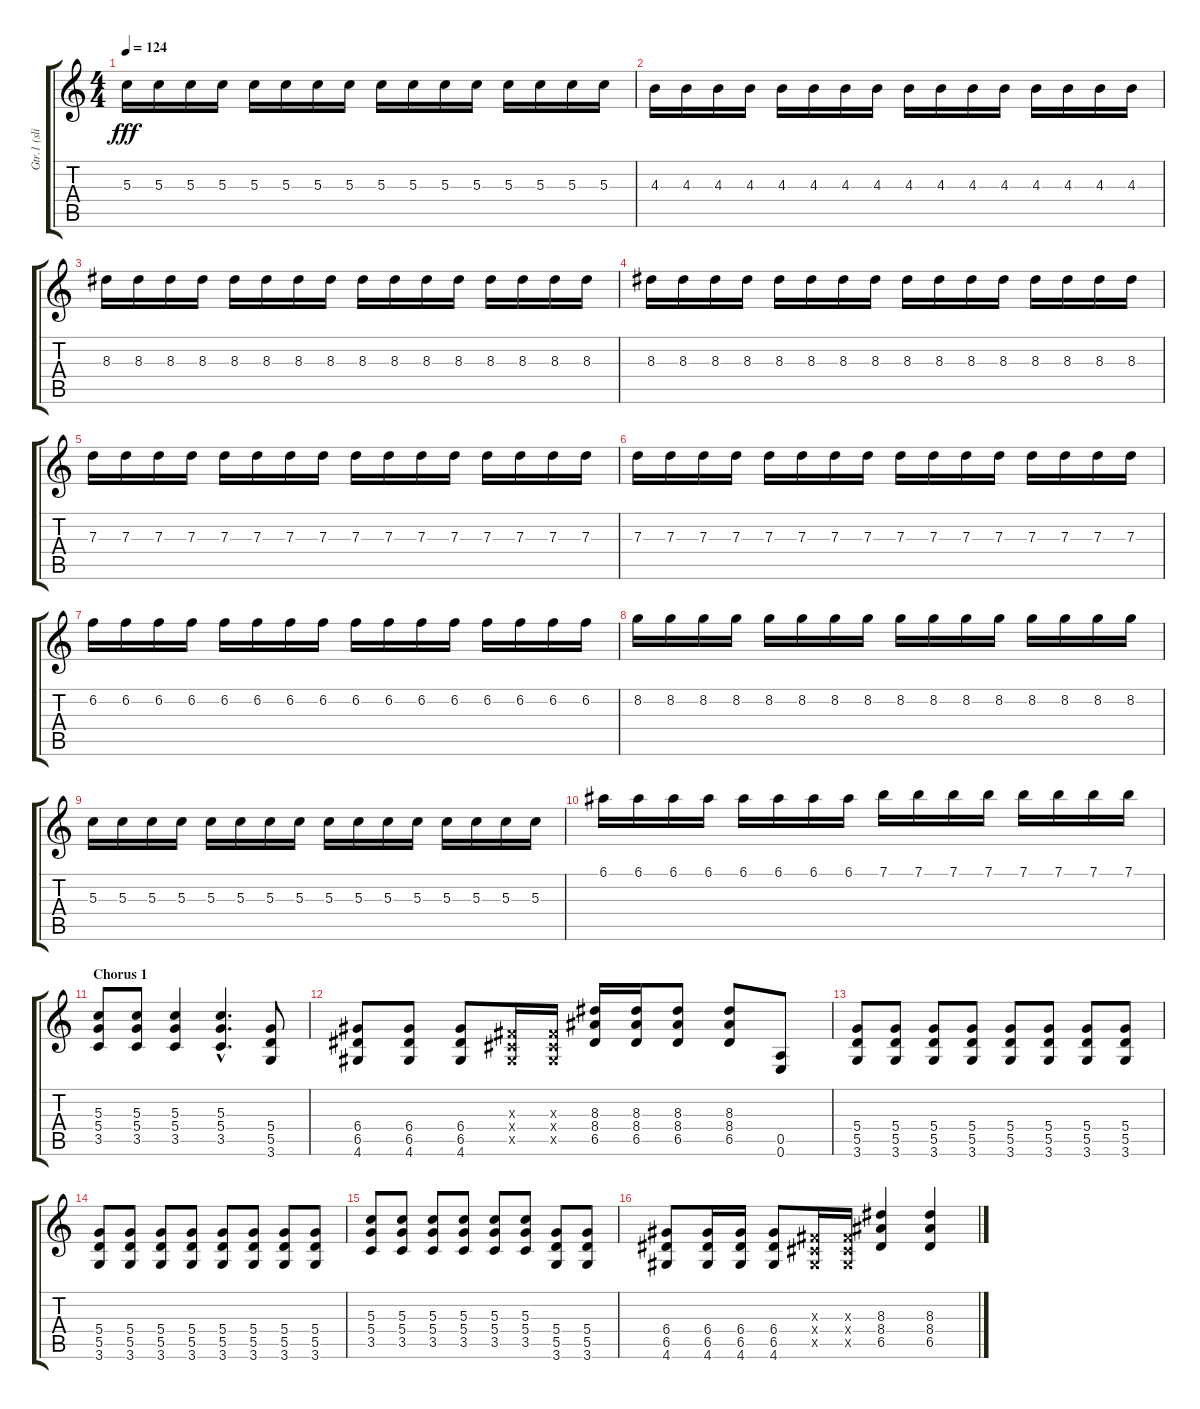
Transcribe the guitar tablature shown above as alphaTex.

\track ("Gtr.1 (slight disto.)" "Gtr.1 (sli") {instrument overdrivenguitar}
\staff {score tabs}
\tuning (E4 B3 G3 D3 A2 E2) {hide}
\ts (4 4)
\tempo 124
\clef g2
\ks c
5.3.16{dy fff} 5.3.16 5.3.16 5.3.16 5.3.16 5.3.16 5.3.16 5.3.16 5.3.16 5.3.16 5.3.16 5.3.16 5.3.16 5.3.16 5.3.16 5.3.16 |
4.3.16 4.3.16 4.3.16 4.3.16 4.3.16 4.3.16 4.3.16 4.3.16 4.3.16 4.3.16 4.3.16 4.3.16 4.3.16 4.3.16 4.3.16 4.3.16 |
8.3.16 8.3.16 8.3.16 8.3.16 8.3.16 8.3.16 8.3.16 8.3.16 8.3.16 8.3.16 8.3.16 8.3.16 8.3.16 8.3.16 8.3.16 8.3.16 |
8.3.16 8.3.16 8.3.16 8.3.16 8.3.16 8.3.16 8.3.16 8.3.16 8.3.16 8.3.16 8.3.16 8.3.16 8.3.16 8.3.16 8.3.16 8.3.16 |
7.3.16 7.3.16 7.3.16 7.3.16 7.3.16 7.3.16 7.3.16 7.3.16 7.3.16 7.3.16 7.3.16 7.3.16 7.3.16 7.3.16 7.3.16 7.3.16 |
7.3.16 7.3.16 7.3.16 7.3.16 7.3.16 7.3.16 7.3.16 7.3.16 7.3.16 7.3.16 7.3.16 7.3.16 7.3.16 7.3.16 7.3.16 7.3.16 |
6.2.16 6.2.16 6.2.16 6.2.16 6.2.16 6.2.16 6.2.16 6.2.16 6.2.16 6.2.16 6.2.16 6.2.16 6.2.16 6.2.16 6.2.16 6.2.16 |
8.2.16 8.2.16 8.2.16 8.2.16 8.2.16 8.2.16 8.2.16 8.2.16 8.2.16 8.2.16 8.2.16 8.2.16 8.2.16 8.2.16 8.2.16 8.2.16 |
5.3.16 5.3.16 5.3.16 5.3.16 5.3.16 5.3.16 5.3.16 5.3.16 5.3.16 5.3.16 5.3.16 5.3.16 5.3.16 5.3.16 5.3.16 5.3.16 |
6.1.16 6.1.16 6.1.16 6.1.16 6.1.16 6.1.16 6.1.16 6.1.16 7.1.16 7.1.16 7.1.16 7.1.16 7.1.16 7.1.16 7.1.16 7.1.16 |
\section ("" "Chorus 1")
(5.3 5.4 3.5).8{instrument distortionguitar} (5.3 5.4 3.5).8 (5.3 5.4 3.5).4 (5.3{hac} 5.4{hac} 3.5{hac}).4{d} (5.4 5.5 3.6).8 |
(6.4 6.5 4.6).8 (6.4 6.5 4.6).8 (6.4 6.5 4.6).8 (-1.3{x} -1.4{x} -1.5{x}).16 (-1.3{x} -1.4{x} -1.5{x}).16 (8.3 8.4 6.5).16 (8.3 8.4 6.5).16 (8.3 8.4 6.5).8 (8.3 8.4 6.5).8 (0.5 0.6).8 |
(5.4 5.5 3.6).8 (5.4 5.5 3.6).8 (5.4 5.5 3.6).8 (5.4 5.5 3.6).8 (5.4 5.5 3.6).8 (5.4 5.5 3.6).8 (5.4 5.5 3.6).8 (5.4 5.5 3.6).8 |
(5.4 5.5 3.6).8 (5.4 5.5 3.6).8 (5.4 5.5 3.6).8 (5.4 5.5 3.6).8 (5.4 5.5 3.6).8 (5.4 5.5 3.6).8 (5.4 5.5 3.6).8 (5.4 5.5 3.6).8 |
(5.3 5.4 3.5).8 (5.3 5.4 3.5).8 (5.3 5.4 3.5).8 (5.3 5.4 3.5).8 (5.3 5.4 3.5).8 (5.3 5.4 3.5).8 (5.4 5.5 3.6).8 (5.4 5.5 3.6).8 |
(6.4 6.5 4.6).8 (6.4 6.5 4.6).16 (6.4 6.5 4.6).16 (6.4 6.5 4.6).8 (-1.3{x} -1.4{x} -1.5{x}).16 (-1.3{x} -1.4{x} -1.5{x}).16 (8.3 8.4 6.5).4 (8.3 8.4{ss} 6.5{ss}).4
